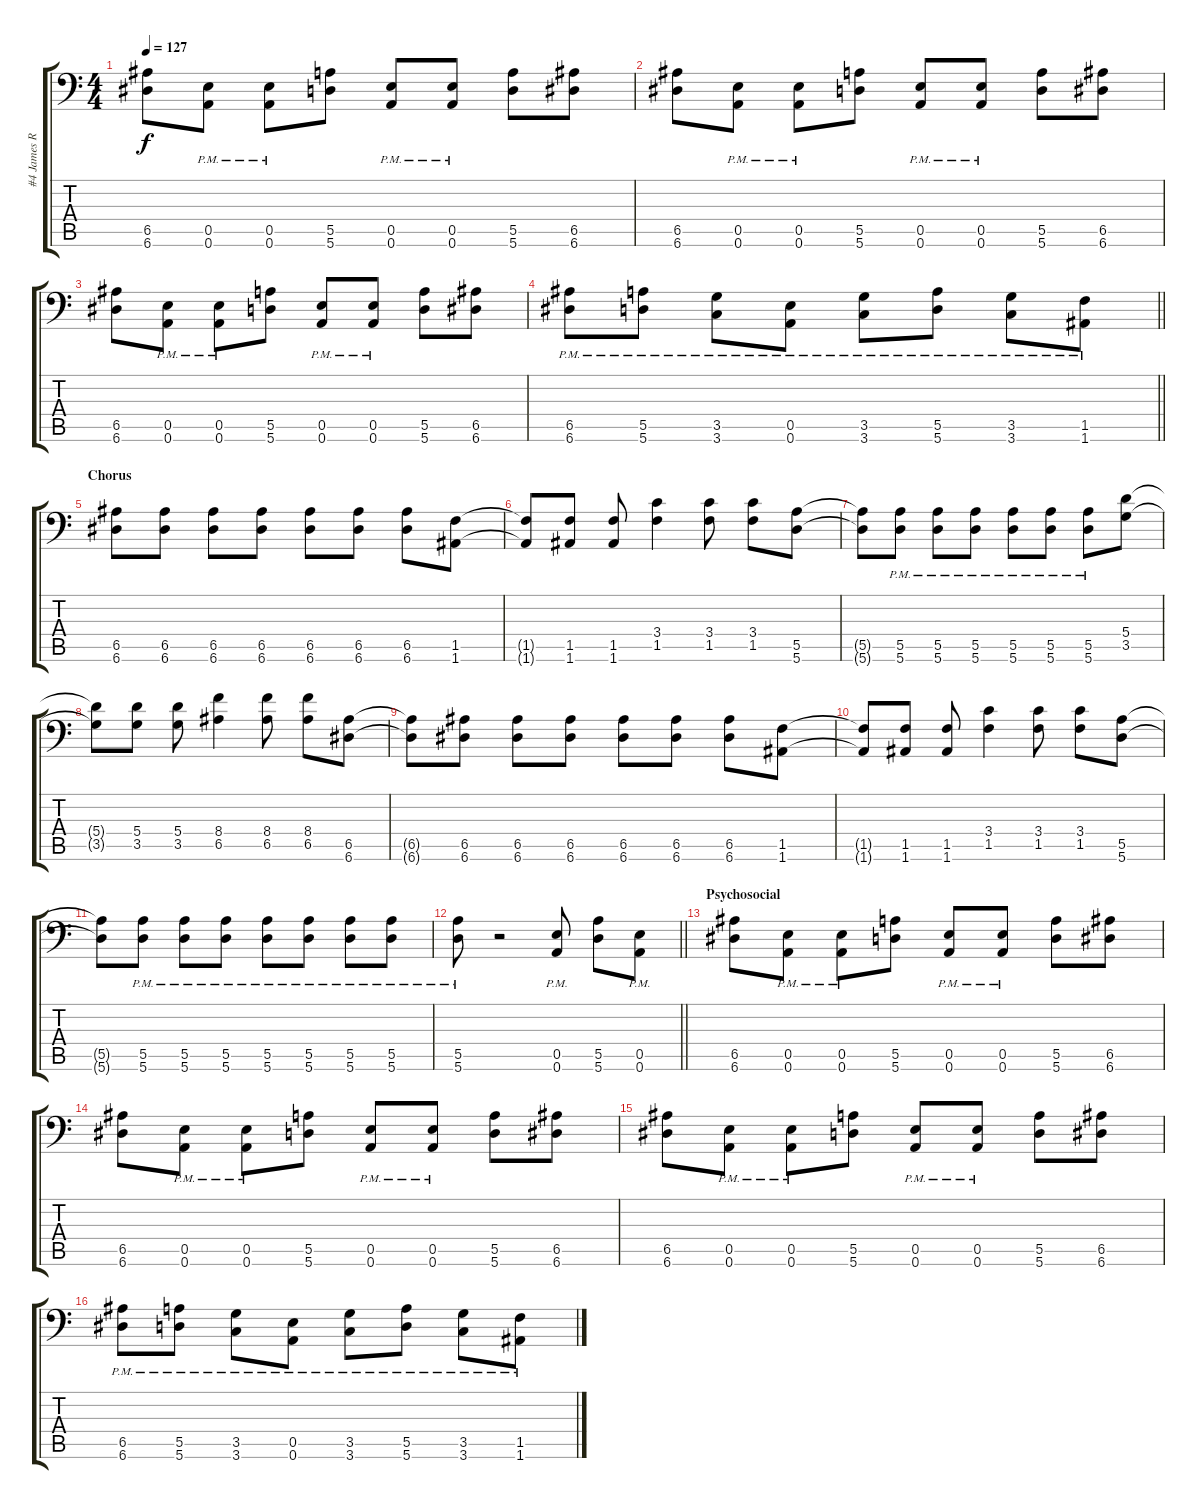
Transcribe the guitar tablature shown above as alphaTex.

\track ("#4 James Root" "#4 James R") {instrument distortionguitar}
\staff {score tabs}
\tuning (B3 Gb3 D3 A2 E2 A1) {hide}
\ts (4 4)
\tempo 127
\clef f4
\ks c
(6.5 6.6).8{dy f} (0.5{pm} 0.6{pm}).8 (0.5{pm} 0.6{pm}).8 (5.5 5.6).8 (0.5{pm} 0.6{pm}).8 (0.5{pm} 0.6{pm}).8 (5.5 5.6).8 (6.5 6.6).8 |
(6.5 6.6).8 (0.5{pm} 0.6{pm}).8 (0.5{pm} 0.6{pm}).8 (5.5 5.6).8 (0.5{pm} 0.6{pm}).8 (0.5{pm} 0.6{pm}).8 (5.5 5.6).8 (6.5 6.6).8 |
(6.5 6.6).8 (0.5{pm} 0.6{pm}).8 (0.5{pm} 0.6{pm}).8 (5.5 5.6).8 (0.5{pm} 0.6{pm}).8 (0.5{pm} 0.6{pm}).8 (5.5 5.6).8 (6.5 6.6).8 |
\barLineRight lightlight
(6.5{pm} 6.6{pm}).8 (5.5{pm} 5.6{pm}).8 (3.5{pm} 3.6{pm}).8 (0.5{pm} 0.6{pm}).8 (3.5{pm} 3.6{pm}).8 (5.5{pm} 5.6{pm}).8 (3.5{pm} 3.6{pm}).8 (1.5{pm} 1.6{pm}).8 |
\section ("" "Chorus")
(6.5 6.6).8 (6.5 6.6).8 (6.5 6.6).8 (6.5 6.6).8 (6.5 6.6).8 (6.5 6.6).8 (6.5 6.6).8 (1.5 1.6).8 |
(1.5{t} 1.6{t}).8 (1.5 1.6).8 (1.5 1.6).8 (3.4 1.5).4 (3.4 1.5).8 (3.4 1.5).8 (5.5 5.6).8 |
(5.5{t} 5.6{t}).8 (5.5{pm} 5.6{pm}).8 (5.5{pm} 5.6{pm}).8 (5.5{pm} 5.6{pm}).8 (5.5{pm} 5.6{pm}).8 (5.5{pm} 5.6{pm}).8 (5.5{pm} 5.6{pm}).8 (5.4 3.5).8 |
(5.4{t} 3.5{t}).8 (5.4 3.5).8 (5.4 3.5).8 (8.4 6.5).4 (8.4 6.5).8 (8.4 6.5).8 (6.5 6.6).8 |
(6.5{t} 6.6{t}).8 (6.5 6.6).8 (6.5 6.6).8 (6.5 6.6).8 (6.5 6.6).8 (6.5 6.6).8 (6.5 6.6).8 (1.5 1.6).8 |
(1.5{t} 1.6{t}).8 (1.5 1.6).8 (1.5 1.6).8 (3.4 1.5).4 (3.4 1.5).8 (3.4 1.5).8 (5.5 5.6).8 |
(5.5{t} 5.6{t}).8 (5.5{pm} 5.6{pm}).8 (5.5{pm} 5.6{pm}).8 (5.5{pm} 5.6{pm}).8 (5.5{pm} 5.6{pm}).8 (5.5{pm} 5.6{pm}).8 (5.5{pm} 5.6{pm}).8 (5.5{pm} 5.6{pm}).8 |
\barLineRight lightlight
(5.5{pm} 5.6{pm}).8 r.2 (0.5{pm} 0.6{pm}).8 (5.5 5.6).8 (0.5{pm} 0.6{pm}).8 |
\section ("" "Psychosocial")
(6.5 6.6).8 (0.5{pm} 0.6{pm}).8 (0.5{pm} 0.6{pm}).8 (5.5 5.6).8 (0.5{pm} 0.6{pm}).8 (0.5{pm} 0.6{pm}).8 (5.5 5.6).8 (6.5 6.6).8 |
(6.5 6.6).8 (0.5{pm} 0.6{pm}).8 (0.5{pm} 0.6{pm}).8 (5.5 5.6).8 (0.5{pm} 0.6{pm}).8 (0.5{pm} 0.6{pm}).8 (5.5 5.6).8 (6.5 6.6).8 |
(6.5 6.6).8 (0.5{pm} 0.6{pm}).8 (0.5{pm} 0.6{pm}).8 (5.5 5.6).8 (0.5{pm} 0.6{pm}).8 (0.5{pm} 0.6{pm}).8 (5.5 5.6).8 (6.5 6.6).8 |
(6.5{pm} 6.6{pm}).8 (5.5{pm} 5.6{pm}).8 (3.5{pm} 3.6{pm}).8 (0.5{pm} 0.6{pm}).8 (3.5{pm} 3.6{pm}).8 (5.5{pm} 5.6{pm}).8 (3.5{pm} 3.6{pm}).8 (1.5{pm} 1.6{pm}).8
